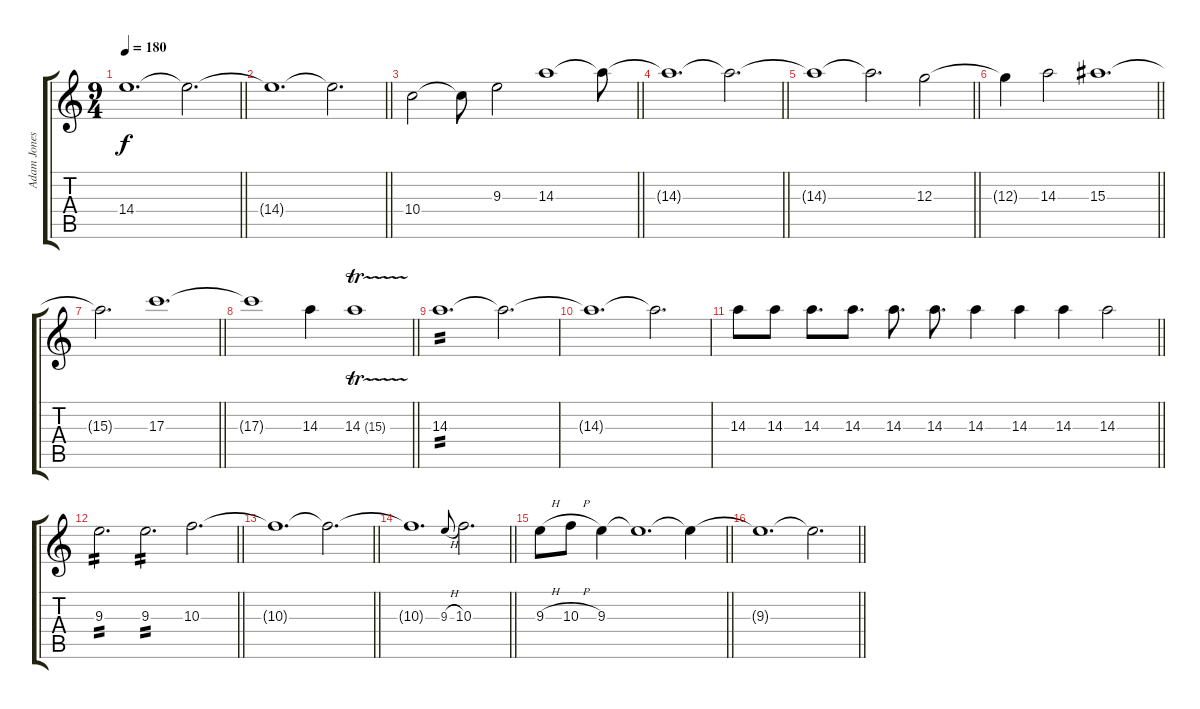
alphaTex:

\track ("Adam Jones" "Adam Jones") {instrument distortionguitar}
\staff {score tabs}
\tuning (E4 B3 G3 D3 A2 D2) {hide}
\ts (9 4)
\tempo 180
\clef g2
\barLineRight lightlight
\ks c
14.4{t}.1{d dy f} 14.4{t}.2{d} |
\barLineRight lightlight
14.4{t}.1{d} 14.4{t}.2{d} |
\barLineRight lightlight
10.4.2 10.4{t}.8 9.3.2 14.3.1 14.3{t}.8 |
\barLineRight lightlight
14.3{t}.1{d} 14.3{t}.2{d} |
\barLineRight lightlight
14.3{t}.1 14.3{t}.2{d} 12.3.2 |
\barLineRight lightlight
12.3{t}.4 14.3.2 15.3.1{d} |
\barLineRight lightlight
15.3{t}.2{d} 17.3.1{d} |
\barLineRight lightlight
17.3{t}.1 14.3.4 14.3{tr (15 16)}.1 |
14.3.1{d tp 2} 14.3{t}.2{d} |
14.3{t}.1{d} 14.3{t}.2{d} |
\barLineRight lightlight
14.3.8 14.3.8 14.3.8{d} 14.3.8{d} 14.3.8{d} 14.3.8{d} 14.3.4 14.3.4 14.3.4 14.3.2 |
\barLineRight lightlight
9.3.2{d tp 2} 9.3.2{d tp 2} 10.3.2{d} |
\barLineRight lightlight
10.3{t}.1{d} 10.3{t}.2{d} |
\barLineRight lightlight
10.3{t}.1{d} 9.3{h}.8{gr onbeat} 10.3.2{d} |
\barLineRight lightlight
9.3{h}.8 10.3{h}.8 9.3.4 9.3{t}.1{d} 9.3{t}.4 |
\barLineRight lightlight
9.3{t}.1{d} 9.3{t}.2{d}
